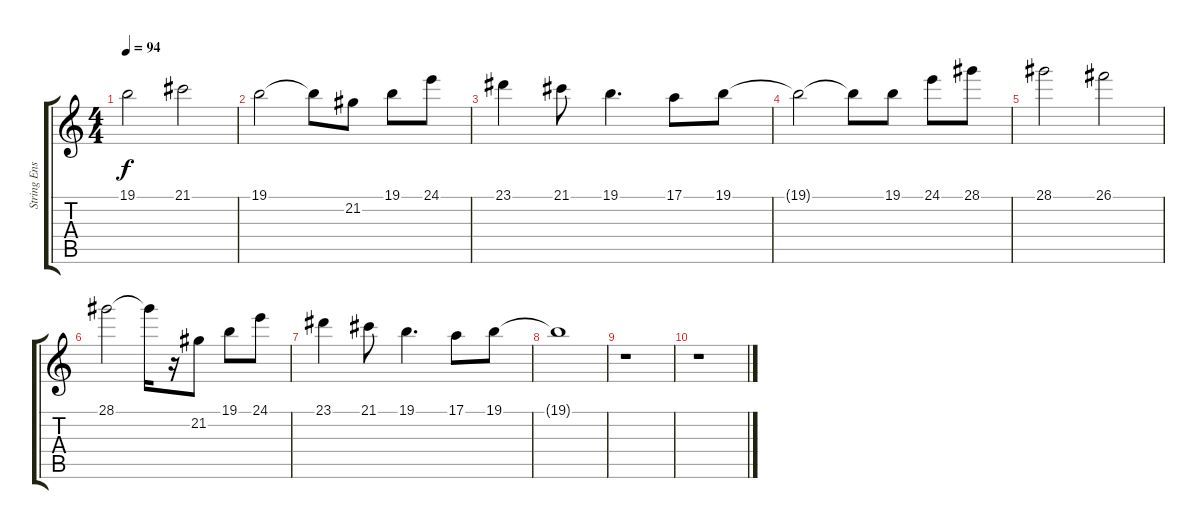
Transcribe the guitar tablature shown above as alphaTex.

\track ("String Ensemble I" "String Ens") {instrument stringensemble1}
\staff {score tabs}
\tuning (E4 B3 G3 D3 A2 E2) {hide}
\ts (4 4)
\tempo 94
\clef g2
\ks c
19.1.2{dy f} 21.1.2 |
19.1.2 19.1{t}.8 21.2.8 19.1.8 24.1.8 |
23.1.4 21.1.8 19.1.4{d} 17.1.8 19.1.8 |
19.1{t}.2 19.1{t}.8 19.1.8 24.1.8 28.1.8 |
28.1.2 26.1.2 |
28.1.2 28.1{t}.16 r.16 21.2.8 19.1.8 24.1.8 |
23.1.4 21.1.8 19.1.4{d} 17.1.8 19.1.8 |
19.1{t}.1 |
r.1 |
r.1
